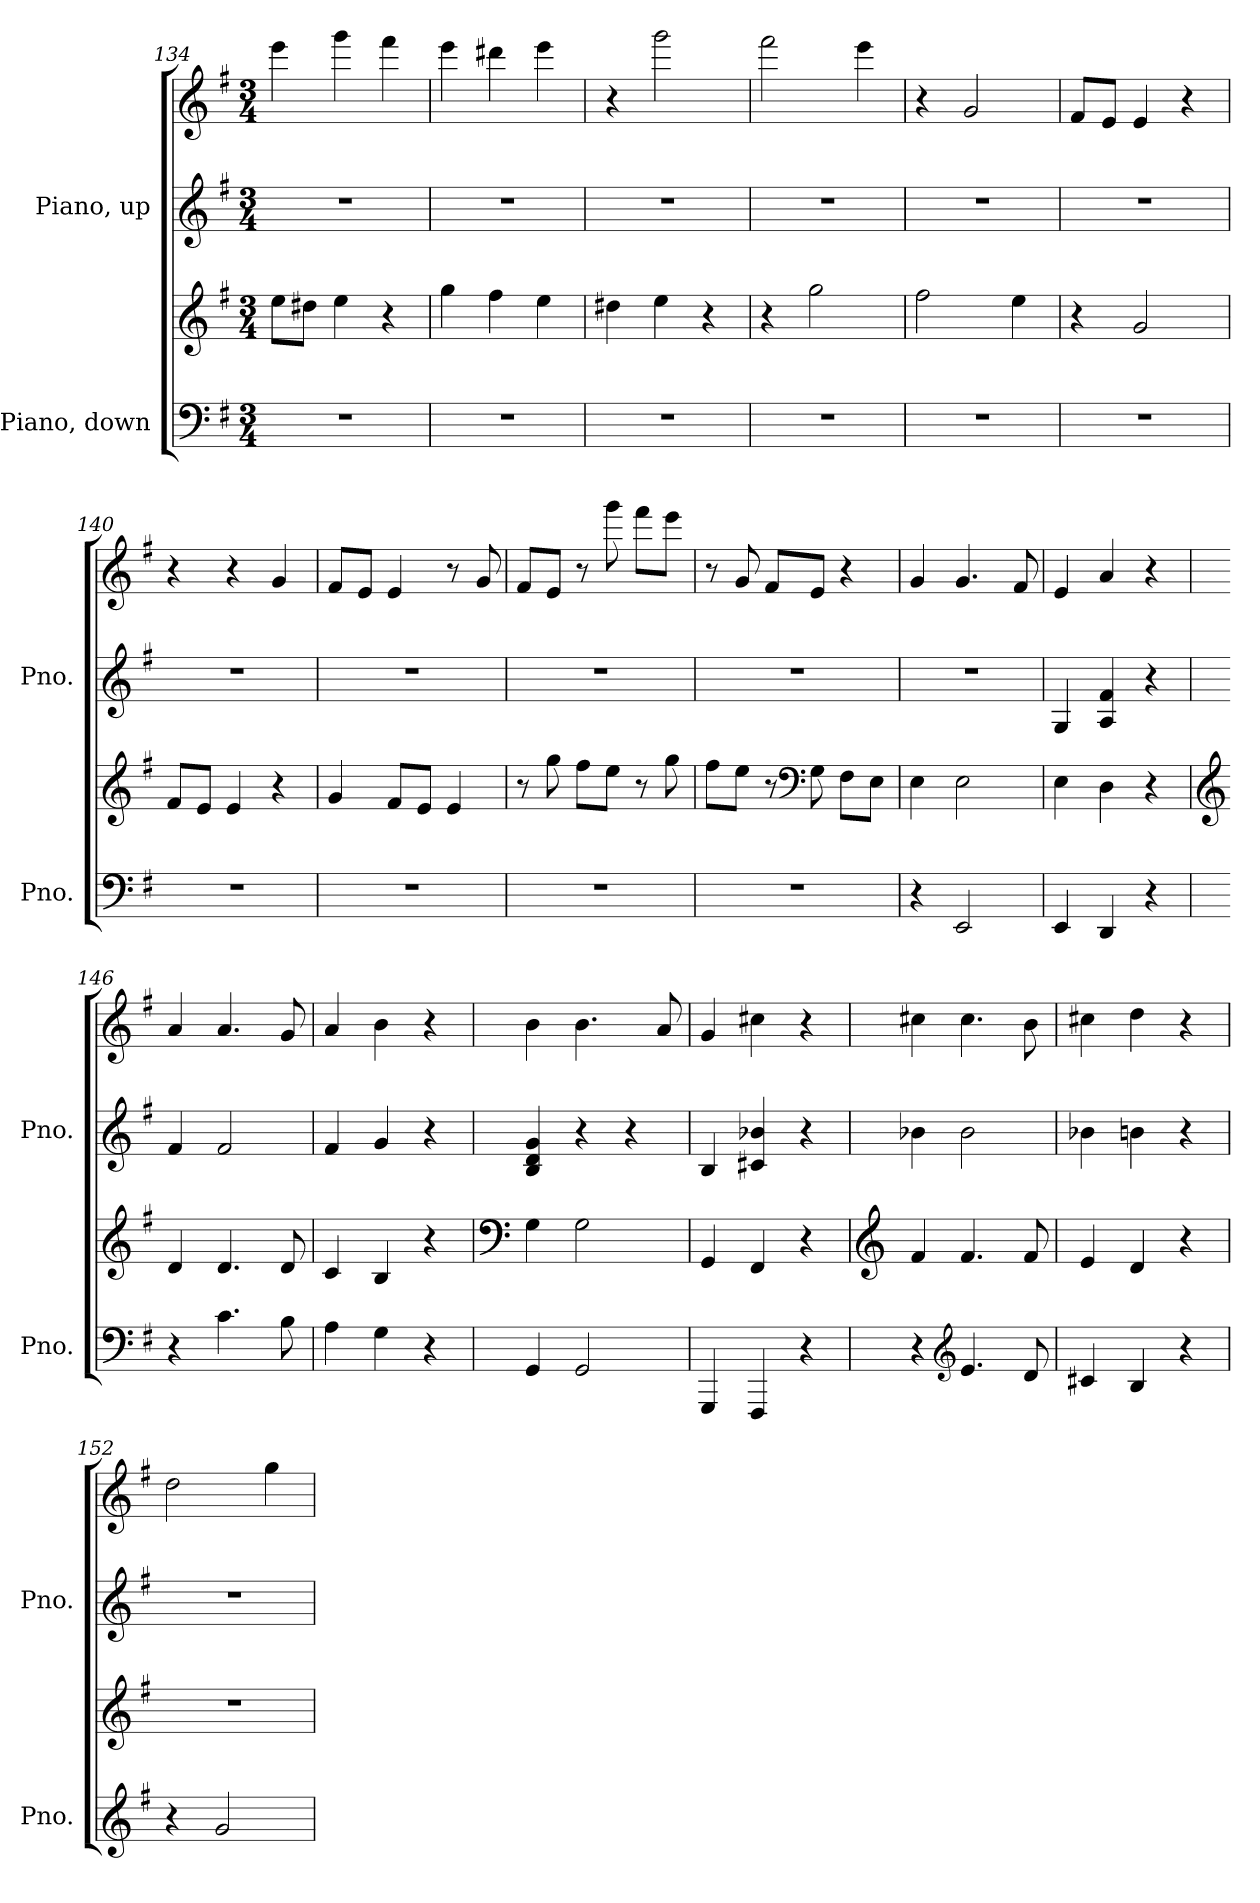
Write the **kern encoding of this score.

**kern	**kern	**kern	**kern
*part2	*part2	*part1	*part1
*staff4	*staff3	*staff2	*staff1
*I"Piano, down	*	*I"Piano, up	*
*I'Pno.	*	*I'Pno.	*
*clefF4	*clefG2	*clefG2	*clefG2
*k[f#]	*k[f#]	*k[f#]	*k[f#]
*M3/4	*M3/4	*M3/4	*M3/4
=134	=134	=134	=134
2.r	8ee\L	2.r	4eee\
.	8dd#X\J	.	.
.	4ee\	.	4ggg\
.	4r	.	4fff#\
=135	=135	=135	=135
2.r	4gg\	2.r	4eee\
.	4ff#\	.	4ddd#X\
.	4ee\	.	4eee\
=136	=136	=136	=136
2.r	4dd#X\	2.r	4r
.	4ee\	.	2ggg\
.	4r	.	.
!!LO:LB:g=z
=137	=137	=137	=137
2.r	4r	2.r	2fff#\
.	2gg\	.	.
.	.	.	4eee\
=138	=138	=138	=138
2.r	2ff#\	2.r	4r
.	.	.	2g/
.	4ee\	.	.
=139	=139	=139	=139
2.r	4r	2.r	8f#/L
.	.	.	8e/J
.	2g/	.	4e/
.	.	.	4r
=140	=140	=140	=140
2.r	8f#/L	2.r	4r
.	8e/J	.	.
.	4e/	.	4r
.	4r	.	4g/
=141	=141	=141	=141
2.r	4g/	2.r	8f#/L
.	.	.	8e/J
.	8f#/L	.	4e/
.	8e/J	.	.
.	4e/	.	8r
.	.	.	8g/
=142	=142	=142	=142
2.r	8r	2.r	8f#/L
.	8gg\	.	8e/J
.	8ff#\L	.	8r
.	8ee\J	.	8ggg\
.	8r	.	8fff#\L
.	8gg\	.	8eee\J
=143	=143	=143	=143
2.r	8ff#\L	2.r	8r
.	8ee\J	.	8g/
.	8r	.	8f#/L
*	*clefF4	*	*
.	8G\	.	8e/J
.	8F#\L	.	4r
.	8E\J	.	.
!!LO:LB:g=z
=144	=144	=144	=144
4r	4E\	2.r	4g/
2EE/	2E\	.	4.g/
.	.	.	8f#/
=145	=145	=145	=145
4EE/	4E\	4G/	4e/
4DD/	4D\	4A/ 4f#/	4a/
4r	4r	4r	4r
=146	=146	=146	=146
*	*clefG2	*	*
4r	4d/	4f#/	4a/
4.c\	4.d/	2f#/	4.a/
8B\	8d/	.	8g/
=147	=147	=147	=147
4A\	4c/	4f#/	4a/
4G\	4B/	4g/	4b\
4r	4r	4r	4r
=148	=148	=148	=148
*	*clefF4	*	*
4GG/	4G\	4B/ 4d/ 4g/	4b\
2GG/	2G\	4r	4.b\
.	.	4r	.
.	.	.	8a/
=149	=149	=149	=149
4GGG/	4GG/	4B/	4g/
4FFF#/	4FF#/	4c#X/ 4b-X/	4cc#X\
4r	4r	4r	4r
=150	=150	=150	=150
*	*clefG2	*	*
4r	4f#/	4b-X\	4cc#X\
*clefG2	*	*	*
4.e/	4.f#/	2b-\	4.cc#\
8d/	8f#/	.	8b\
!!LO:PB:g=z
=151	=151	=151	=151
4c#X/	4e/	4b-X\	4cc#X\
4B/	4d/	4bn\	4dd\
4r	4r	4r	4r
=152	=152	=152	=152
4r	2.r	2.r	2dd\
2g/	.	.	.
.	.	.	4gg\
=	=	=	=
*-	*-	*-	*-
